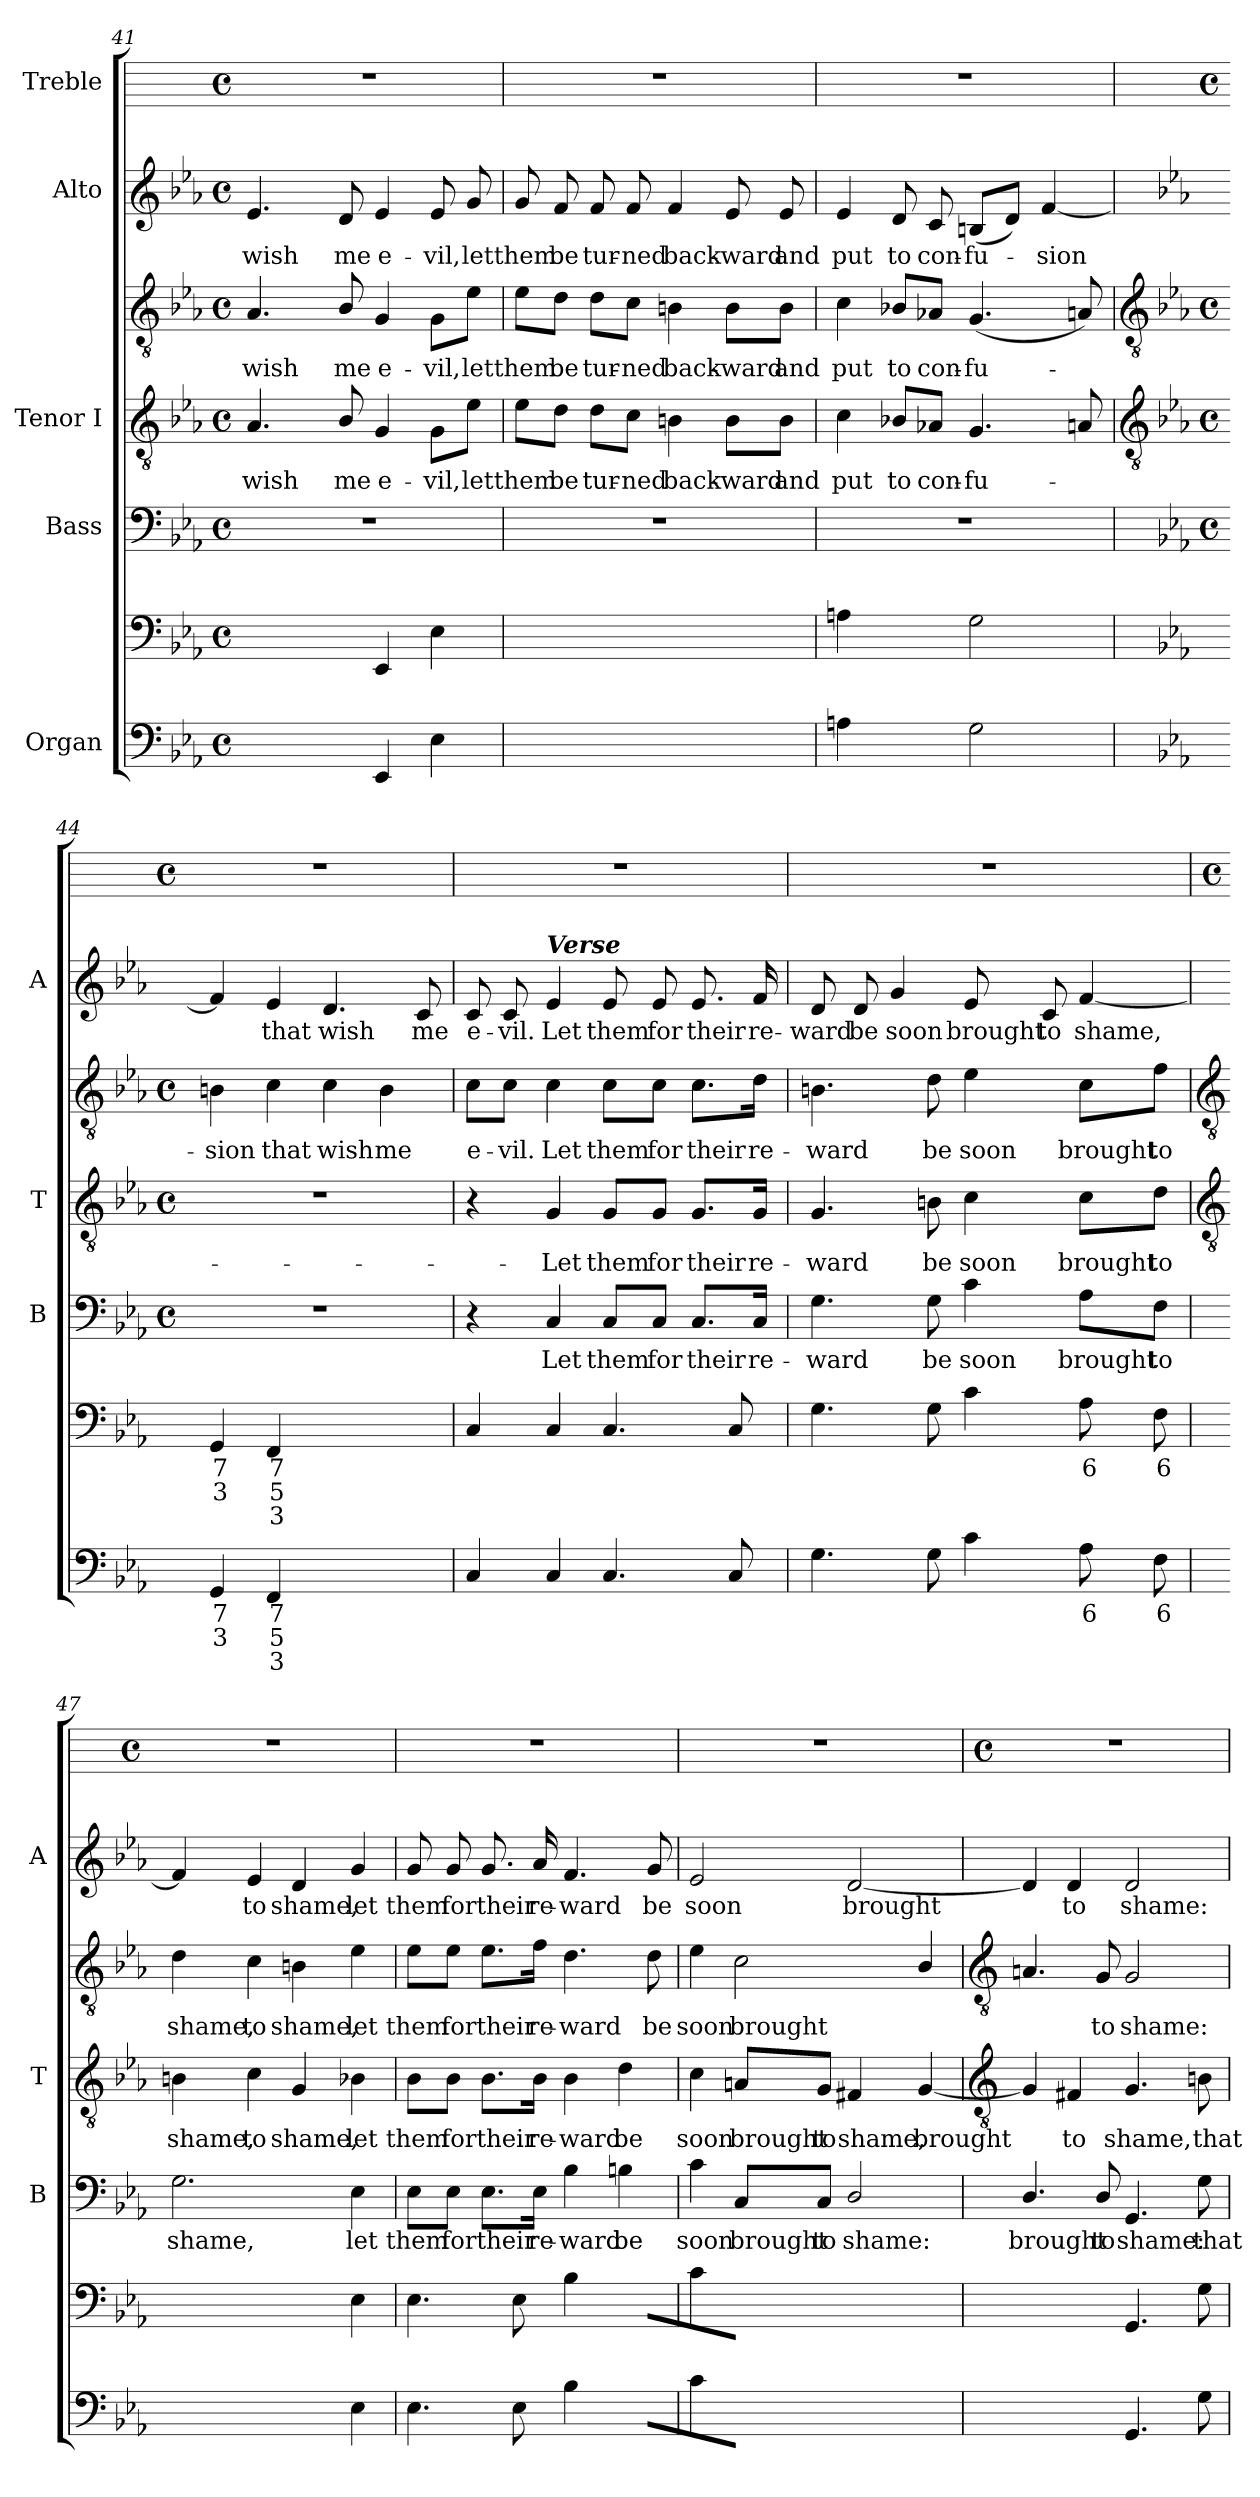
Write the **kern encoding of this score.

**kern	**text	**text	**text	**kern	**text	**text	**text	**kern	**text	**kern	**text	**kern	**text	**kern	**text	**kern
*part5	*part5	*part5	*part5	*part5	*part5	*part5	*part5	*part4	*part4	*part3	*part3	*part3	*part3	*part2	*part2	*part1
*staff7	*staff7	*staff7	*staff7	*staff6	*staff6	*staff6	*staff6	*staff5	*staff5	*staff4	*staff4	*staff3	*staff3	*staff2	*staff2	*staff1
*I"Organ	*	*	*	*	*	*	*	*I"Bass	*	*I"Tenor I	*	*	*	*I"Alto	*	*I"Treble
*	*	*	*	*	*	*	*	*I'B	*	*I'T	*	*	*	*I'A	*	*
*clefF4	*	*	*	*clefF4	*	*	*	*clefF4	*	*clefGv2	*	*clefGv2	*	*clefG2	*	*
*k[b-e-a-]	*	*	*	*k[b-e-a-]	*	*	*	*k[b-e-a-]	*	*k[b-e-a-]	*	*k[b-e-a-]	*	*k[b-e-a-]	*	*
*E-:	*	*	*	*E-:	*	*	*	*E-:	*	*E-:	*	*E-:	*	*E-:	*	*
*M4/4	*	*	*	*M4/4	*	*	*	*M4/4	*	*M4/4	*	*M4/4	*	*M4/4	*	*M4/4
*met(c)	*	*	*	*met(c)	*	*	*	*met(c)	*	*met(c)	*	*met(c)	*	*met(c)	*	*met(c)
=41	=41	=41	=41	=41	=41	=41	=41	=41	=41	=41	=41	=41	=41	=41	=41	=41
!	!LO:LY:b	!LO:LY:b	!	!	!LO:LY:b	!LO:LY:b	!	!	!	!	!LO:LY:b	!	!LO:LY:b	!	!LO:LY:b	!
4BB-yy_	4	7	.	4BB-yy_	4	7	.	1r	.	4.A-	wish	4.A-	wish	4.e-	wish	1r
!	!LO:LY:b	!	!	!	!LO:LY:b	!	!	!	!	!	!	!	!	!	!	!
4BB-yy]	3	.	.	4BB-yy]	3	.	.	.	.	.	.	.	.	.	.	.
!	!	!	!	!	!	!	!	!	!	!	!LO:LY:b	!	!LO:LY:b	!	!LO:LY:b	!
.	.	.	.	.	.	.	.	.	.	8B-/	me	8B-/	me	8d	me	.
!	!	!	!	!	!	!	!	!	!	!	!LO:LY:b	!	!LO:LY:b	!	!LO:LY:b	!
4EE-	.	.	.	4EE-	.	.	.	.	.	4G	e-	4G	e-	4e-	e-	.
!	!	!	!	!	!	!	!	!	!	!	!LO:LY:b	!	!LO:LY:b	!	!LO:LY:b	!
4E-	.	.	.	4E-	.	.	.	.	.	8G\L	-vil,	8G\L	-vil,	8e-	-vil,	.
!	!	!	!	!	!	!	!	!	!	!	!LO:LY:b	!	!LO:LY:b	!	!LO:LY:b	!
.	.	.	.	.	.	.	.	.	.	8e-\J	let	8e-\J	let	8g	let	.
=42	=42	=42	=42	=42	=42	=42	=42	=42	=42	=42	=42	=42	=42	=42	=42	=42
!	!LO:LY:b	!LO:LY:b	!LO:LY:b	!	!LO:LY:b	!LO:LY:b	!LO:LY:b	!	!	!	!LO:LY:b	!	!LO:LY:b	!	!LO:LY:b	!
[4Fyy	9	7	3	[4Fyy	9	7	3	1r	.	8e-\L	them	8e-\L	them	8g	them	1r
!	!	!	!	!	!	!	!	!	!	!	!LO:LY:b	!	!LO:LY:b	!	!LO:LY:b	!
.	.	.	.	.	.	.	.	.	.	8d\J	be	8d\J	be	8f	be	.
!	!LO:LY:b	!LO:LY:b	!	!	!LO:LY:b	!LO:LY:b	!	!	!	!	!LO:LY:b	!	!LO:LY:b	!	!LO:LY:b	!
4Fyy]	8	6	.	4Fyy]	8	6	.	.	.	8d\L	tur-	8d\L	tur-	8f	tur-	.
!	!	!	!	!	!	!	!	!	!	!	!LO:LY:b	!	!LO:LY:b	!	!LO:LY:b	!
.	.	.	.	.	.	.	.	.	.	8c\J	-ned	8c\J	-ned	8f	-ned	.
!	!LO:LY:b	!LO:LY:b	!	!	!LO:LY:b	!LO:LY:b	!	!	!	!	!LO:LY:b	!	!LO:LY:b	!	!LO:LY:b	!
[4Gyy	7	3	.	[4Gyy	7	3	.	.	.	4Bn	back-	4Bn	back-	4f	back-	.
!	!LO:LY:b	!	!	!	!LO:LY:b	!	!	!	!	!	!LO:LY:b	!	!LO:LY:b	!	!LO:LY:b	!
4Gyy]	6	.	.	4Gyy]	6	.	.	.	.	8B\L	-ward	8B\L	-ward	8e-	-ward	.
!	!	!	!	!	!	!	!	!	!	!	!LO:LY:b	!	!LO:LY:b	!	!LO:LY:b	!
.	.	.	.	.	.	.	.	.	.	8B\J	and	8B\J	and	8e-	and	.
=43	=43	=43	=43	=43	=43	=43	=43	=43	=43	=43	=43	=43	=43	=43	=43	=43
!	!	!	!	!	!	!	!	!	!	!	!LO:LY:b	!	!LO:LY:b	!	!LO:LY:b	!
4An	.	.	.	4An	.	.	.	1r	.	4c	put	4c	put	4e-	put	1r
!	!LO:LY:b	!LO:LY:b	!	!	!LO:LY:b	!LO:LY:b	!	!	!	!	!LO:LY:b	!	!LO:LY:b	!	!LO:LY:b	!
[8Fyy	6	4	.	[8Fyy	6	4	.	.	.	8B-X/L	to	8B-X/L	to	8d	to	.
!	!LO:LY:b	!LO:LY:b	!	!	!LO:LY:b	!LO:LY:b	!	!	!	!	!LO:LY:b	!	!LO:LY:b	!	!LO:LY:b	!
8FLyy]	5	3	.	8FLyy]	5	3	.	.	.	8A-X/J	con-	8A-X/J	con-	8c	con-	.
!	!	!	!	!	!	!	!	!	!	!	!LO:LY:b	!	!LO:LY:b	!	!LO:LY:b	!
2G	.	.	.	2G	.	.	.	.	.	4.G	-fu-	(<4.G	-fu-	(<8BnL	-fu-	.
.	.	.	.	.	.	.	.	.	.	.	.	.	.	8dJ)	.	.
!	!	!	!	!	!	!	!	!	!	!	!	!	!	!	!LO:LY:b	!
.	.	.	.	.	.	.	.	.	.	.	.	.	.	[4f	sion	.
.	.	.	.	.	.	.	.	.	.	8An	.	8An)	.	.	.	.
!!LO:LB:g=z
=44	=44	=44	=44	=44	=44	=44	=44	=44	=44	=44	=44	=44	=44	=44	=44	=44
*	*	*	*	*	*	*	*	*	*	*clefGv2	*	*clefGv2	*	*	*	*
*	*	*	*	*	*	*	*	*k[b-e-a-]	*	*k[b-e-a-]	*	*k[b-e-a-]	*	*	*	*
*	*	*	*	*	*	*	*	*E-:	*	*E-:	*	*E-:	*	*	*	*
*	*	*	*	*	*	*	*	*M4/4	*	*M4/4	*	*M4/4	*	*	*	*M4/4
*	*	*	*	*	*	*	*	*met(c)	*	*met(c)	*	*met(c)	*	*	*	*met(c)
!	!LO:LY:b	!LO:LY:b	!	!	!LO:LY:b	!LO:LY:b	!	!	!	!	!	!	!LO:LY:b	!	!	!
4GG	7	3	.	4GG	7	3	.	1r	.	1r	.	4Bn	sion	4f]	.	1r
!	!LO:LY:b	!LO:LY:b	!LO:LY:b	!	!LO:LY:b	!LO:LY:b	!LO:LY:b	!	!	!	!	!	!LO:LY:b	!	!LO:LY:b	!
4FF	7	5	3	4FF	7	5	3	.	.	.	.	4c	that	4e-	that	.
!	!LO:LY:b	!LO:LY:b	!	!	!LO:LY:b	!LO:LY:b	!	!	!	!	!	!	!LO:LY:b	!	!LO:LY:b	!
[4GGyy	5	4	.	[4GGyy	5	4	.	.	.	.	.	4c	wish	4.d	wish	.
!	!	!LO:LY:b	!	!	!	!LO:LY:b	!	!	!	!	!	!	!LO:LY:b	!	!	!
4GGyy]	.	3	.	4GGyy]	.	3	.	.	.	.	.	4B	me	.	.	.
!	!	!	!	!	!	!	!	!	!	!	!	!	!	!	!LO:LY:b	!
.	.	.	.	.	.	.	.	.	.	.	.	.	.	8c	me	.
=45	=45	=45	=45	=45	=45	=45	=45	=45	=45	=45	=45	=45	=45	=45	=45	=45
!	!	!	!	!	!	!	!	!	!	!	!	!	!LO:LY:b	!	!LO:LY:b	!
4C	.	.	.	4C	.	.	.	4r	.	4r	.	8c\L	e-	8c	e-	1r
!	!	!	!	!	!	!	!	!	!	!	!	!	!LO:LY:b	!	!LO:LY:b	!
.	.	.	.	.	.	.	.	.	.	.	.	8c\J	-vil.	8c	-vil.	.
!	!	!	!	!	!	!	!	!	!	!	!	!	!	!LO:TX:a:Bi:t=Verse	!	!
!	!	!	!	!	!	!	!	!	!LO:LY:b	!	!LO:LY:b	!	!LO:LY:b	!	!LO:LY:b	!
4C	.	.	.	4C	.	.	.	4C	Let	4G	-Let	4c	Let	4e-	Let	.
!	!	!	!	!	!	!	!	!	!LO:LY:b	!	!LO:LY:b	!	!LO:LY:b	!	!LO:LY:b	!
4.C	.	.	.	4.C	.	.	.	8C/L	them	8G/L	them	8c\L	them	8e-	them	.
!	!	!	!	!	!	!	!	!	!LO:LY:b	!	!LO:LY:b	!	!LO:LY:b	!	!LO:LY:b	!
.	.	.	.	.	.	.	.	8C/J	for	8G/J	for	8c\J	for	8e-	for	.
!	!	!	!	!	!	!	!	!	!LO:LY:b	!	!LO:LY:b	!	!LO:LY:b	!	!LO:LY:b	!
.	.	.	.	.	.	.	.	8.C/L	their	8.G/L	their	8.c\L	their	8.e-	their	.
8C	.	.	.	8C	.	.	.	.	.	.	.	.	.	.	.	.
!	!	!	!	!	!	!	!	!	!LO:LY:b	!	!LO:LY:b	!	!LO:LY:b	!	!LO:LY:b	!
.	.	.	.	.	.	.	.	16C/Jk	re-	16G/Jk	re-	16d\Jk	re-	16f	re-	.
=46	=46	=46	=46	=46	=46	=46	=46	=46	=46	=46	=46	=46	=46	=46	=46	=46
!	!	!	!	!	!	!	!	!	!LO:LY:b	!	!LO:LY:b	!	!LO:LY:b	!	!LO:LY:b	!
4.G	.	.	.	4.G	.	.	.	4.G	-ward	4.G	ward	4.Bn	-ward	8d	-ward	1r
!	!	!	!	!	!	!	!	!	!	!	!	!	!	!	!LO:LY:b	!
.	.	.	.	.	.	.	.	.	.	.	.	.	.	8d	be	.
!	!	!	!	!	!	!	!	!	!	!	!	!	!	!	!LO:LY:b	!
.	.	.	.	.	.	.	.	.	.	.	.	.	.	4g	soon	.
!	!	!	!	!	!	!	!	!	!LO:LY:b	!	!LO:LY:b	!	!LO:LY:b	!	!	!
8G	.	.	.	8G	.	.	.	8G	be	8Bn	be	8d	be	.	.	.
!	!	!	!	!	!	!	!	!	!LO:LY:b	!	!LO:LY:b	!	!LO:LY:b	!	!LO:LY:b	!
4c	.	.	.	4c	.	.	.	4c	soon	4c	soon	4e-	soon	8e-	brought	.
!	!	!	!	!	!	!	!	!	!	!	!	!	!	!	!LO:LY:b	!
.	.	.	.	.	.	.	.	.	.	.	.	.	.	8c	to	.
!	!LO:LY:b	!	!	!	!LO:LY:b	!	!	!	!LO:LY:b	!	!LO:LY:b	!	!LO:LY:b	!	!LO:LY:b	!
8A-	6	.	.	8A-	6	.	.	8A-\L	brought	8c\L	brought	8c\L	brought	[4f	shame,	.
!	!LO:LY:b	!	!	!	!LO:LY:b	!	!	!	!LO:LY:b	!	!LO:LY:b	!	!LO:LY:b	!	!	!
8F	6	.	.	8F	6	.	.	8F\J	to	8d\J	to	8f\J	to	.	.	.
!!LO:LB:g=z
=47	=47	=47	=47	=47	=47	=47	=47	=47	=47	=47	=47	=47	=47	=47	=47	=47
*	*	*	*	*	*	*	*	*	*	*clefGv2	*	*clefGv2	*	*	*	*
*	*	*	*	*	*	*	*	*	*	*	*	*	*	*	*	*M4/4
*	*	*	*	*	*	*	*	*	*	*	*	*	*	*	*	*met(c)
!	!LO:LY:b	!LO:LY:b	!	!	!LO:LY:b	!LO:LY:b	!	!	!LO:LY:b	!	!LO:LY:b	!	!LO:LY:b	!	!	!
[4Gyy	7	3	.	[4Gyy	7	3	.	2.G	shame,	4Bn	shame,	4d	shame,	4f]	.	1r
!	!LO:LY:b	!LO:LY:b	!	!	!LO:LY:b	!LO:LY:b	!	!	!	!	!LO:LY:b	!	!LO:LY:b	!	!LO:LY:b	!
4Gyy_	6	4	.	4Gyy_	6	4	.	.	.	4c	to	4c	to	4e-	to	.
!	!LO:LY:b	!LO:LY:b	!	!	!LO:LY:b	!LO:LY:b	!	!	!	!	!LO:LY:b	!	!LO:LY:b	!	!LO:LY:b	!
4Gyy]	5	3	.	4Gyy]	5	3	.	.	.	4G	shame,	4Bn	shame,	4d	shame,	.
!	!	!	!	!	!	!	!	!	!LO:LY:b	!	!LO:LY:b	!	!LO:LY:b	!	!LO:LY:b	!
4E-	.	.	.	4E-	.	.	.	4E-	let	4B-X	let	4e-	let	4g	let	.
=48	=48	=48	=48	=48	=48	=48	=48	=48	=48	=48	=48	=48	=48	=48	=48	=48
!	!	!	!	!	!	!	!	!	!LO:LY:b	!	!LO:LY:b	!	!LO:LY:b	!	!LO:LY:b	!
4.E-	.	.	.	4.E-	.	.	.	8E-\L	them	8B-\L	them	8e-\L	them	8g	them	1r
!	!	!	!	!	!	!	!	!	!LO:LY:b	!	!LO:LY:b	!	!LO:LY:b	!	!LO:LY:b	!
.	.	.	.	.	.	.	.	8E-\J	for	8B-\J	for	8e-\J	for	8g	for	.
!	!	!	!	!	!	!	!	!	!LO:LY:b	!	!LO:LY:b	!	!LO:LY:b	!	!LO:LY:b	!
.	.	.	.	.	.	.	.	8.E-\L	their	8.B-\L	their	8.e-\L	their	8.g	their	.
8E-	.	.	.	8E-	.	.	.	.	.	.	.	.	.	.	.	.
!	!	!	!	!	!	!	!	!	!LO:LY:b	!	!LO:LY:b	!	!LO:LY:b	!	!LO:LY:b	!
.	.	.	.	.	.	.	.	16E-\Jk	re-	16B-\Jk	re-	16f\Jk	re-	16a-	re-	.
!	!	!	!	!	!	!	!	!	!LO:LY:b	!	!LO:LY:b	!	!LO:LY:b	!	!LO:LY:b	!
4B-	.	.	.	4B-	.	.	.	4B-	-ward	4B-	-ward	4.d	-ward	4.f	-ward	.
!	!LO:LY:b	!	!	!	!LO:LY:b	!	!	!	!LO:LY:b	!	!LO:LY:b	!	!	!	!	!
[8Bnyy	5	.	.	[8Bnyy	5	.	.	4Bn	be	4d	be	.	.	.	.	.
!	!LO:LY:b	!	!	!	!LO:LY:b	!	!	!	!	!	!	!	!LO:LY:b	!	!LO:LY:b	!
8BLyy]	6	.	.	8BLyy]	6	.	.	.	.	.	.	8d	be	8g	be	.
=49	=49	=49	=49	=49	=49	=49	=49	=49	=49	=49	=49	=49	=49	=49	=49	=49
!	!	!	!	!	!	!	!	!	!LO:LY:b	!	!LO:LY:b	!	!LO:LY:b	!	!LO:LY:b	!
4c	.	.	.	4c	.	.	.	4c	soon	4c	soon	4e-	soon	2e-	soon	1r
!	!LO:LY:b	!	!	!	!LO:LY:b	!	!	!	!LO:LY:b	!	!LO:LY:b	!	!LO:LY:b	!	!	!
[8CJyy	6	.	.	[8CJyy	6	.	.	8C/L	brought	8An/L	brought	2c	brought	.	.	.
!	!LO:LY:b	!	!	!	!LO:LY:b	!	!	!	!LO:LY:b	!	!LO:LY:b	!	!	!	!	!
8Cyy]	5	.	.	8Cyy]	5	.	.	8C/J	to	8G/J	to	.	.	.	.	.
!	!LO:LY:b	!LO:LY:b	!	!	!LO:LY:b	!LO:LY:b	!	!	!LO:LY:b	!	!LO:LY:b	!	!	!	!LO:LY:b	!
[4Dyy	7	3	.	[4Dyy	7	3	.	2D/	shame:	4F#X	shame,	.	.	[2d	brought	.
!	!LO:LY:b	!LO:LY:b	!	!	!LO:LY:b	!LO:LY:b	!	!	!	!	!LO:LY:b	!	!	!	!	!
4Dyy]	6	4	.	4Dyy]	6	4	.	.	.	[4G	brought	4B-/	.	.	.	.
!!LO:LB:g=z
=50	=50	=50	=50	=50	=50	=50	=50	=50	=50	=50	=50	=50	=50	=50	=50	=50
*	*	*	*	*	*	*	*	*	*	*clefGv2	*	*clefGv2	*	*	*	*
*	*	*	*	*	*	*	*	*	*	*	*	*	*	*	*	*M4/4
*	*	*	*	*	*	*	*	*	*	*	*	*	*	*	*	*met(c)
!	!LO:LY:b	!LO:LY:b	!	!	!LO:LY:b	!LO:LY:b	!	!	!LO:LY:b	!	!	!	!	!	!	!
[4DDyy	5	4	.	[4DDyy	5	4	.	4.D/	brought	4G]	.	4.An	.	4d]	.	1r
!	!	!LO:LY:b	!	!	!	!LO:LY:b	!	!	!	!	!LO:LY:b	!	!	!	!LO:LY:b	!
4DDyy]	.	3	.	4DDyy]	.	3	.	.	.	4F#X	to	.	.	4d	to	.
!	!	!	!	!	!	!	!	!	!LO:LY:b	!	!	!	!LO:LY:b	!	!	!
.	.	.	.	.	.	.	.	8D/	to	.	.	8G	to	.	.	.
!	!	!	!	!	!	!	!	!	!LO:LY:b	!	!LO:LY:b	!	!LO:LY:b	!	!LO:LY:b	!
4.GG	.	.	.	4.GG	.	.	.	4.GG	shame:	4.G	shame,	2G	shame:	2d	shame:	.
!	!	!	!	!	!	!	!	!	!LO:LY:b	!	!LO:LY:b	!	!	!	!	!
8G	.	.	.	8G	.	.	.	8G	that	8Bn	that	.	.	.	.	.
=	=	=	=	=	=	=	=	=	=	=	=	=	=	=	=	=
*-	*-	*-	*-	*-	*-	*-	*-	*-	*-	*-	*-	*-	*-	*-	*-	*-
